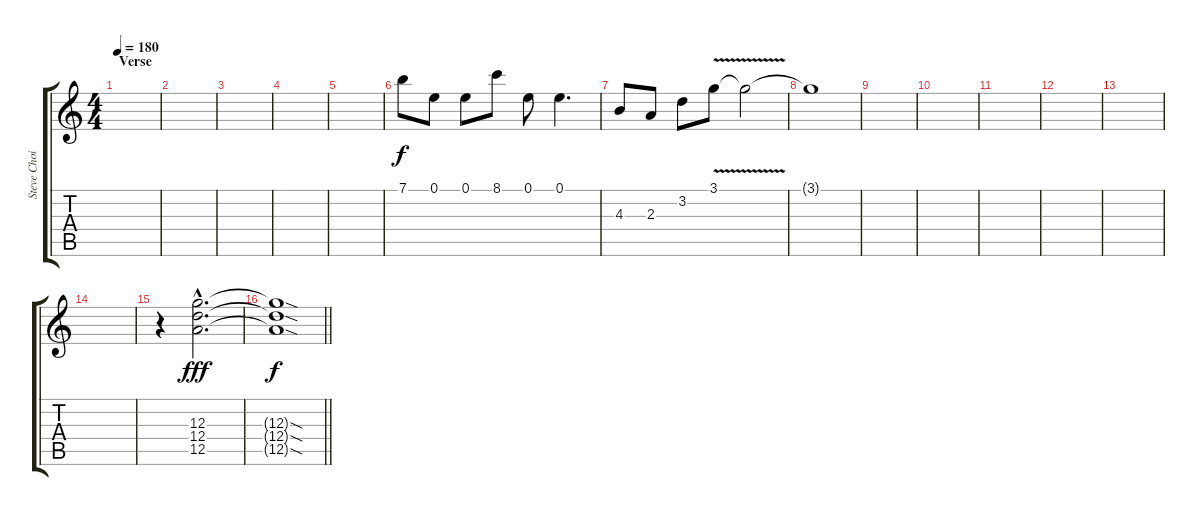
\track ("Steve Choi" "Steve Choi") {instrument electricguitarclean}
\staff {score tabs}
\tuning (E4 B3 G3 D3 A2 E2) {hide}
\ts (4 4)
\section ("" "Verse")
\tempo 180
\clef g2
\ks c
|
|
|
|
|
7.1.8 0.1.8 0.1.8 8.1.8 0.1.8 0.1.4{d} |
4.3.8 2.3.8 3.2.8 3.1{v}.8 3.1{t}.2 |
3.1{t}.1 |
|
|
|
|
|
|
r.4 (12.3{hac} 12.4{hac} 12.5{hac}).2{d dy fff instrument distortionguitar} |
\barLineRight lightlight
(12.3{sod t} 12.4{sod t} 12.5{sod t}).1{dy f}
